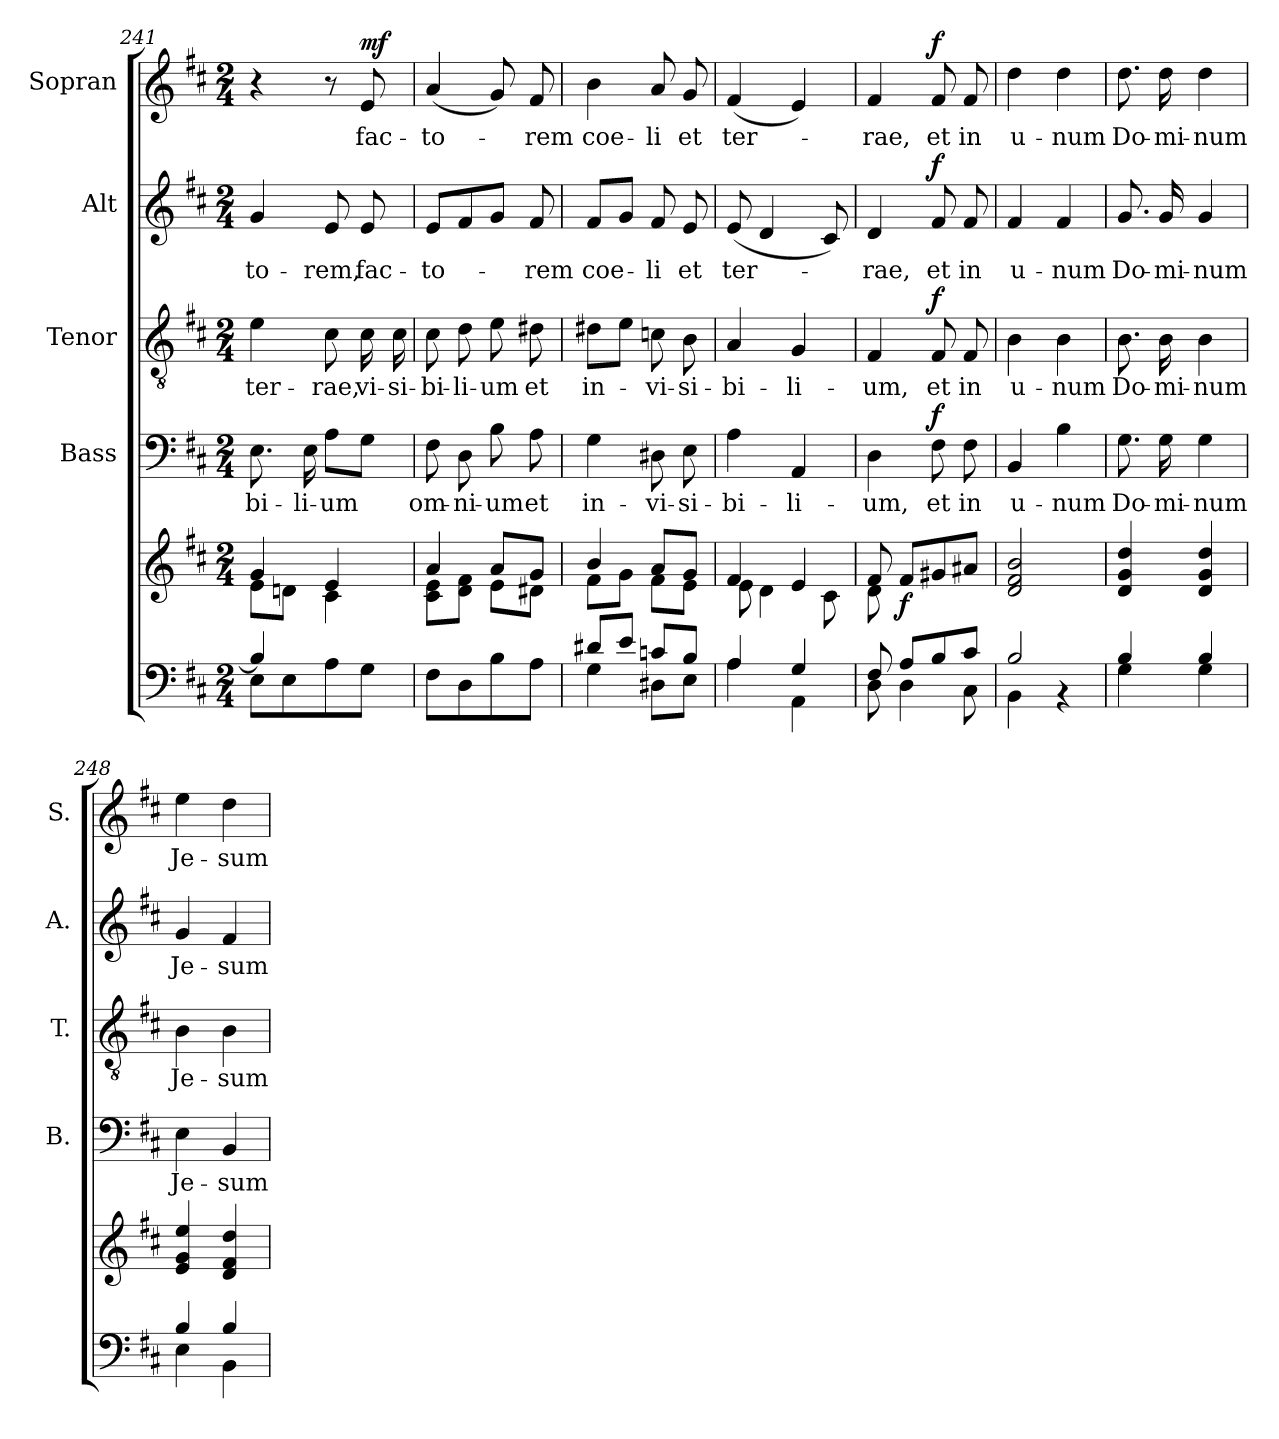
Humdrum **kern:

**kern	**kern	**dynam	**kern	**text	**dynam	**kern	**text	**dynam	**kern	**text	**dynam	**kern	**text	**dynam
*part5	*part5	*part5	*part4	*part4	*part4	*part3	*part3	*part3	*part2	*part2	*part2	*part1	*part1	*part1
*staff6	*staff5	*staff5/6	*staff4	*staff4	*staff4	*staff3	*staff3	*staff3	*staff2	*staff2	*staff2	*staff1	*staff1	*staff1
*	*	*	*I"Bass	*	*	*I"Tenor	*	*	*I"Alt	*	*	*I"Sopran	*	*
*	*	*	*I'B.	*	*	*I'T.	*	*	*I'A.	*	*	*I'S.	*	*
*clefF4	*clefG2	*	*clefF4	*	*	*clefGv2	*	*	*clefG2	*	*	*clefG2	*	*
*k[f#c#]	*k[f#c#]	*	*k[f#c#]	*	*	*k[f#c#]	*	*	*k[f#c#]	*	*	*k[f#c#]	*	*
*D:	*D:	*	*D:	*	*	*D:	*	*	*D:	*	*	*D:	*	*
*M2/4	*M2/4	*	*M2/4	*	*	*M2/4	*	*	*M2/4	*	*	*M2/4	*	*
=241	=241	=241	=241	=241	=241	=241	=241	=241	=241	=241	=241	=241	=241	=241
*^	*^	*	*	*	*	*	*	*	*	*	*	*	*	*
!	!	!	!	!	!	!LO:LY:b	!	!	!LO:LY:b	!	!	!LO:LY:b	!	!	!	!
4B/]	8E\L	4g/	8e\L	.	8.E\	-bi-	.	4e\	ter-	.	4g/	-to-	.	4r	.	.
.	8E\	.	8dn\J	.	.	.	.	.	.	.	.	.	.	.	.	.
!	!	!	!	!	!	!LO:LY:b	!	!	!	!	!	!	!	!	!	!
.	.	.	.	.	16E\	-li-	.	.	.	.	.	.	.	.	.	.
!	!	!	!	!	!	!LO:LY:b	!	!	!LO:LY:b	!	!	!LO:LY:b	!	!	!	!
4ryy	8A\	4e/	4c#\	.	8A\L	-um	.	8c#\	-rae,	.	8e/	-rem,	.	8r	.	.
!	!	!	!	!	!	!	!	!	!LO:LY:b	!	!	!LO:LY:b	!	!	!LO:LY:b	!LO:DY:a
.	8G\J	.	.	.	8G\J	.	.	16c#\	vi-	.	8e/	fac-	.	8e/	fac-	mf
!	!	!	!	!	!	!	!	!	!LO:LY:b	!	!	!	!	!	!	!
.	.	.	.	.	.	.	.	16c#\	-si-	.	.	.	.	.	.	.
*v	*v	*	*	*	*	*	*	*	*	*	*	*	*	*	*	*
!!LO:LB:g=z
=242	=242	=242	=242	=242	=242	=242	=242	=242	=242	=242	=242	=242	=242	=242	=242
!	!	!	!	!	!LO:LY:b	!	!	!LO:LY:b	!	!	!LO:LY:b	!	!	!LO:LY:b	!
8F#\L	4a/	8c#\ 8e\L	.	8F#\	om-	.	8c#\	-bi-	.	8e/L	-to-	.	(<4a/	-to-	.
!	!	!	!	!	!LO:LY:b	!	!	!LO:LY:b	!	!	!	!	!	!	!
8D\	.	8d\ 8f#\J	.	8D\	-ni-	.	8d\	-li-	.	8f#/	.	.	.	.	.
!	!	!	!	!	!LO:LY:b	!	!	!LO:LY:b	!	!	!	!	!	!	!
8B\	8a/L	8e\L	.	8B\	-um	.	8e\	-um	.	8g/J	.	.	8g/)	.	.
!	!	!	!	!	!LO:LY:b	!	!	!LO:LY:b	!	!	!LO:LY:b	!	!	!LO:LY:b	!
8A\J	8g/J	8d#X\J	.	8A\	et	.	8d#X\	et	.	8f#/	-rem	.	8f#/	-rem	.
=243	=243	=243	=243	=243	=243	=243	=243	=243	=243	=243	=243	=243	=243	=243	=243
*^	*	*	*	*	*	*	*	*	*	*	*	*	*	*	*
!	!	!	!	!	!	!LO:LY:b	!	!	!LO:LY:b	!	!	!LO:LY:b	!	!	!LO:LY:b	!
8d#X/L	4G\	4b/	8f#\L	.	4G\	in-	.	8d#X\L	in-	.	8f#/L	coe-	.	4b\	coe-	.
8e/J	.	.	8g\J	.	.	.	.	8e\J	.	.	8g/J	.	.	.	.	.
!	!	!	!	!	!	!LO:LY:b	!	!	!LO:LY:b	!	!	!LO:LY:b	!	!	!LO:LY:b	!
8cn/L	8D#X\L	8a/L	8f#\L	.	8D#X\	-vi-	.	8cn\	-vi-	.	8f#/	-li	.	8a/	-li	.
!	!	!	!	!	!	!LO:LY:b	!	!	!LO:LY:b	!	!	!LO:LY:b	!	!	!LO:LY:b	!
8B/J	8E\J	8g/J	8e\J	.	8E\	-si-	.	8B\	-si-	.	8e/	et	.	8g/	et	.
=244	=244	=244	=244	=244	=244	=244	=244	=244	=244	=244	=244	=244	=244	=244	=244	=244
!	!	!	!	!	!	!LO:LY:b	!	!	!LO:LY:b	!	!	!LO:LY:b	!	!	!LO:LY:b	!
4A/	4A\	4f#/	8e\	.	4A\	-bi-	.	4A/	-bi-	.	(<8e/	ter-	.	(<4f#/	ter-	.
.	.	.	4d\	.	.	.	.	.	.	.	4d/	.	.	.	.	.
!	!	!	!	!	!	!LO:LY:b	!	!	!LO:LY:b	!	!	!	!	!	!	!
4G/	4AA\	4e/	.	.	4AA/	-li-	.	4G/	-li-	.	.	.	.	4e/)	.	.
.	.	.	8c#\	.	.	.	.	.	.	.	8c#/)	.	.	.	.	.
=245	=245	=245	=245	=245	=245	=245	=245	=245	=245	=245	=245	=245	=245	=245	=245	=245
!	!	!	!	!	!	!LO:LY:b	!	!	!LO:LY:b	!	!	!LO:LY:b	!	!	!LO:LY:b	!
8F#/	8D\	8f#/	8d\	.	4D\	-um,	.	4F#/	-um,	.	4d/	-rae,	.	4f#/	-rae,	.
!	!	!	!	!LO:DY:b	!	!	!	!	!	!	!	!	!	!	!	!
8A/L	4D\	8f#/L	4.ryy	f	.	.	.	.	.	.	.	.	.	.	.	.
!	!	!	!	!	!	!LO:LY:b	!LO:DY:a	!	!LO:LY:b	!LO:DY:a	!	!LO:LY:b	!LO:DY:a	!	!LO:LY:b	!LO:DY:a
8B/	.	8g#X/	.	.	8F#\	et	f	8F#/	et	f	8f#/	et	f	8f#/	et	f
!	!	!	!	!	!	!LO:LY:b	!	!	!LO:LY:b	!	!	!LO:LY:b	!	!	!LO:LY:b	!
8c#/J	8C#\	8a#X/J	.	.	8F#\	in	.	8F#/	in	.	8f#/	in	.	8f#/	in	.
*	*	*v	*v	*	*	*	*	*	*	*	*	*	*	*	*	*
=246	=246	=246	=246	=246	=246	=246	=246	=246	=246	=246	=246	=246	=246	=246	=246
!	!	!	!	!	!LO:LY:b	!	!	!LO:LY:b	!	!	!LO:LY:b	!	!	!LO:LY:b	!
2B/	4BB\	2d/ 2f#/ 2b/	.	4BB/	u-	.	4B\	u-	.	4f#/	u-	.	4dd\	u-	.
!	!	!	!	!	!LO:LY:b	!	!	!LO:LY:b	!	!	!LO:LY:b	!	!	!LO:LY:b	!
.	4rBB	.	.	4B\	-num	.	4B\	-num	.	4f#/	-num	.	4dd\	-num	.
=247	=247	=247	=247	=247	=247	=247	=247	=247	=247	=247	=247	=247	=247	=247	=247
!	!	!	!	!	!LO:LY:b	!	!	!LO:LY:b	!	!	!LO:LY:b	!	!	!LO:LY:b	!
4B/	4G\	4d/ 4g/ 4dd/	.	8.G\	Do-	.	8.B\	Do-	.	8.g/	Do-	.	8.dd\	Do-	.
!	!	!	!	!	!LO:LY:b	!	!	!LO:LY:b	!	!	!LO:LY:b	!	!	!LO:LY:b	!
.	.	.	.	16G\	-mi-	.	16B\	-mi-	.	16g/	-mi-	.	16dd\	-mi-	.
!	!	!	!	!	!LO:LY:b	!	!	!LO:LY:b	!	!	!LO:LY:b	!	!	!LO:LY:b	!
4B/	4G\	4d/ 4g/ 4dd/	.	4G\	-num	.	4B\	-num	.	4g/	-num	.	4dd\	-num	.
=248	=248	=248	=248	=248	=248	=248	=248	=248	=248	=248	=248	=248	=248	=248	=248
!	!	!	!	!	!LO:LY:b	!	!	!LO:LY:b	!	!	!LO:LY:b	!	!	!LO:LY:b	!
4B/	4E\	4e/ 4g/ 4ee/	.	4E\	Je-	.	4B\	Je-	.	4g/	Je-	.	4ee\	Je-	.
!	!	!	!	!	!LO:LY:b	!	!	!LO:LY:b	!	!	!LO:LY:b	!	!	!LO:LY:b	!
4B/	4BB\	4d/ 4f#/ 4dd/	.	4BB/	-sum	.	4B\	-sum	.	4f#/	-sum	.	4dd\	-sum	.
*v	*v	*	*	*	*	*	*	*	*	*	*	*	*	*	*
=	=	=	=	=	=	=	=	=	=	=	=	=	=	=
*-	*-	*-	*-	*-	*-	*-	*-	*-	*-	*-	*-	*-	*-	*-
